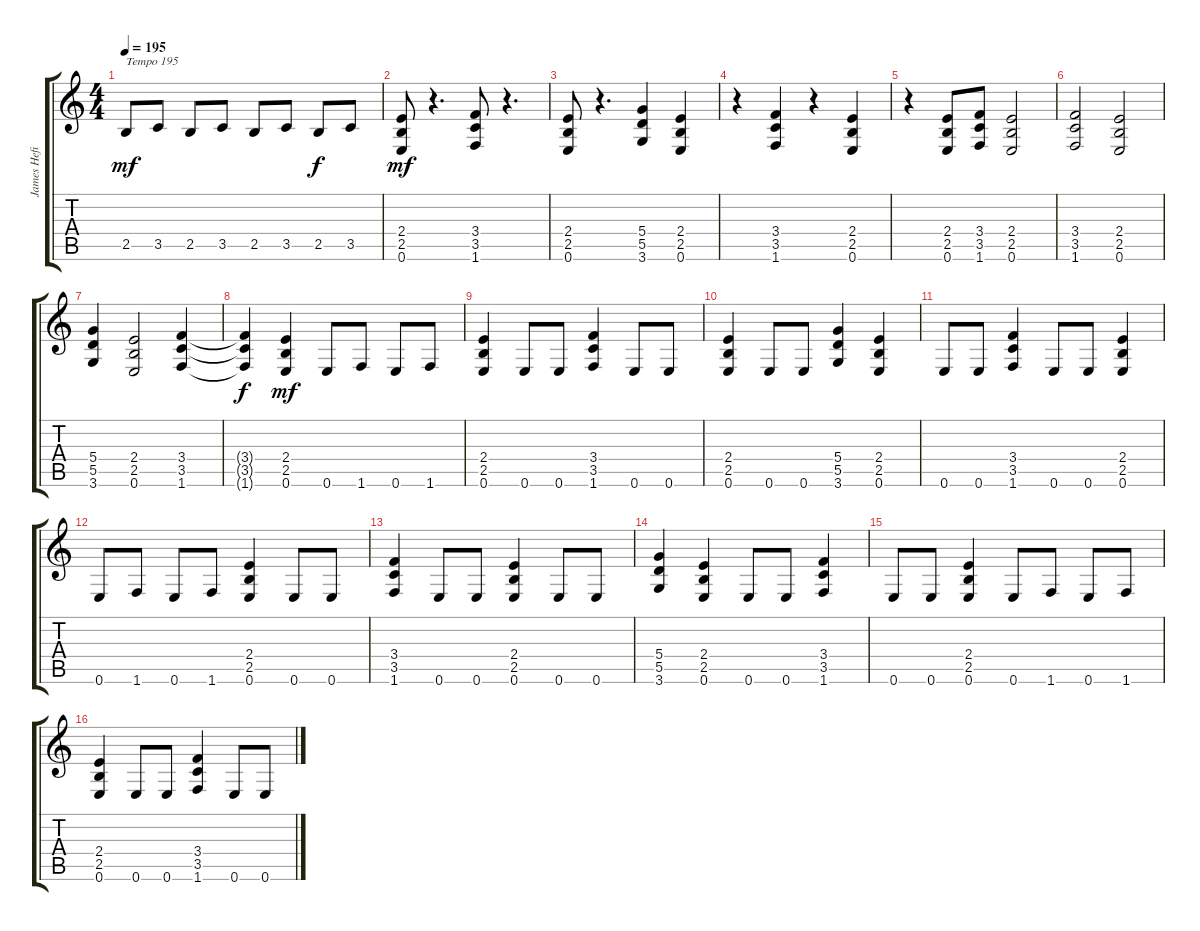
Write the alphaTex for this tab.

\track ("James Hefield" "James Hefi") {instrument distortionguitar}
\staff {score tabs}
\tuning (E4 B3 G3 D3 A2 E2) {hide}
\ts (4 4)
\tempo 195
\clef g2
\ks c
2.5.8{txt "Tempo 195" dy mf instrument distortionguitar} 3.5.8 2.5.8 3.5.8 2.5.8 3.5.8 2.5.8{dy f} 3.5.8 |
(2.4 2.5 0.6).8{dy mf} r.4{d} (3.4 3.5 1.6).8 r.4{d} |
(2.4 2.5 0.6).8 r.4{d} (5.4 5.5 3.6).4 (2.4 2.5 0.6).4 |
r.4 (3.4 3.5 1.6).4 r.4 (2.4 2.5 0.6).4 |
r.4 (2.4 2.5 0.6).8 (3.4 3.5 1.6).8 (2.4 2.5 0.6).2 |
(3.4 3.5 1.6).2 (2.4 2.5 0.6).2 |
(5.4 5.5 3.6).4 (2.4 2.5 0.6).2 (3.4 3.5 1.6).4 |
(3.4{t} 3.5{t} 1.6{t}).4{dy f} (2.4 2.5 0.6).4{dy mf} 0.6.8 1.6.8 0.6.8 1.6.8 |
(2.4 2.5 0.6).4 0.6.8 0.6.8 (3.4 3.5 1.6).4 0.6.8 0.6.8 |
(2.4 2.5 0.6).4 0.6.8 0.6.8 (5.4 5.5 3.6).4 (2.4 2.5 0.6).4 |
0.6.8 0.6.8 (3.4 3.5 1.6).4 0.6.8 0.6.8 (2.4 2.5 0.6).4 |
0.6.8 1.6.8 0.6.8 1.6.8 (2.4 2.5 0.6).4 0.6.8 0.6.8 |
(3.4 3.5 1.6).4 0.6.8 0.6.8 (2.4 2.5 0.6).4 0.6.8 0.6.8 |
(5.4 5.5 3.6).4 (2.4 2.5 0.6).4 0.6.8 0.6.8 (3.4 3.5 1.6).4 |
0.6.8 0.6.8 (2.4 2.5 0.6).4 0.6.8 1.6.8 0.6.8 1.6.8 |
(2.4 2.5 0.6).4 0.6.8 0.6.8 (3.4 3.5 1.6).4 0.6.8 0.6.8
